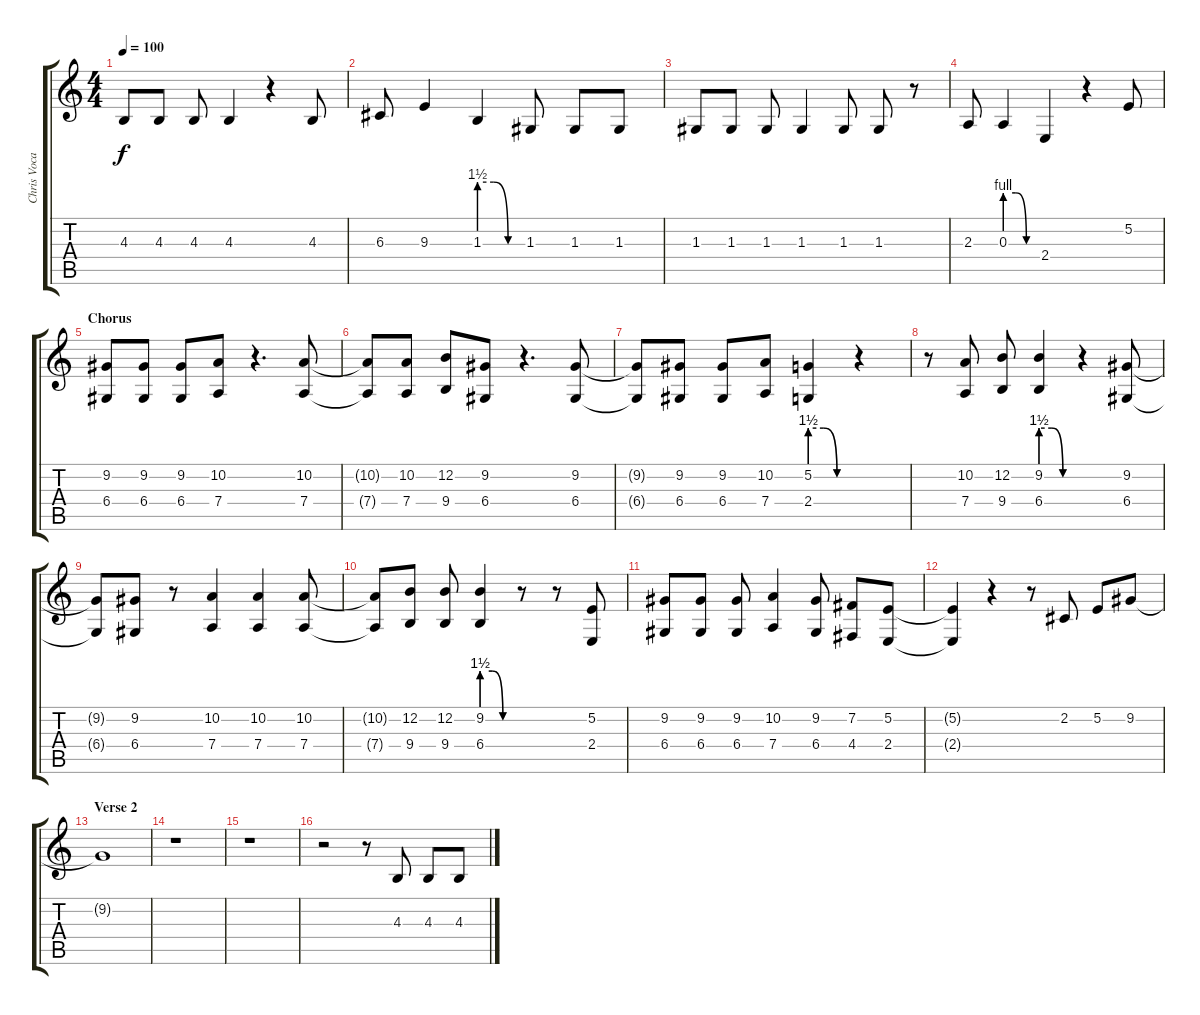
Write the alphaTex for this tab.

\track ("Chris Vocals" "Chris Voca") {instrument cello}
\staff {score tabs}
\tuning (E4 B3 G3 D3 A2 E2) {hide}
\ts (4 4)
\tempo 100
\clef g2
\ks c
4.3.8{dy f} 4.3.8 4.3.8 4.3.4 r.4 4.3.8 |
6.3.8 9.3.4 1.3{be (custom 0 6 20 6 40 0 60 0)}.4 1.3.8 1.3.8 1.3.8 |
1.3.8 1.3.8 1.3.8 1.3.4 1.3.8 1.3.8 r.8 |
2.3.8 0.3{be (custom 0 4 20 4 40 0 60 0)}.4 2.4.4 r.4 5.2.8 |
\section ("" "Chorus")
(9.2 6.4).8 (9.2 6.4).8 (9.2 6.4).8 (10.2 7.4).8 r.4{d} (10.2 7.4).8 |
(10.2{t} 7.4{t}).8 (10.2 7.4).8 (12.2 9.4).8 (9.2 6.4).8 r.4{d} (9.2 6.4).8 |
(9.2{t} 6.4{t}).8 (9.2 6.4).8 (9.2 6.4).8 (10.2 7.4).8 (5.2{be (custom 0 6 20 6 40 0 60 0)} 2.4{be (custom 0 6 20 6 40 0 60 0)}).4 r.4 |
r.8 (10.2 7.4).8 (12.2 9.4).8 (9.2{be (custom 0 6 20 6 40 0 60 0)} 6.4{be (custom 0 6 20 6 40 0 60 0)}).4 r.4 (9.2 6.4).8 |
(9.2{t} 6.4{t}).8 (9.2 6.4).8 r.8 (10.2 7.4).4 (10.2 7.4).4 (10.2 7.4).8 |
(10.2{t} 7.4{t}).8 (12.2 9.4).8 (12.2 9.4).8 (9.2{be (custom 0 6 20 6 40 0 60 0)} 6.4{be (custom 0 6 20 6 40 0 60 0)}).4 r.8 r.8 (5.2 2.4).8 |
(9.2 6.4).8 (9.2 6.4).8 (9.2 6.4).8 (10.2 7.4).4 (9.2 6.4).8 (7.2 4.4).8 (5.2 2.4).8 |
(5.2{t} 2.4{t}).4 r.4 r.8 2.2.8 5.2.8 9.2.8 |
\section ("" "Verse 2")
9.2{t}.1 |
r.1 |
r.1 |
r.2 r.8 4.3.8 4.3.8 4.3.8
